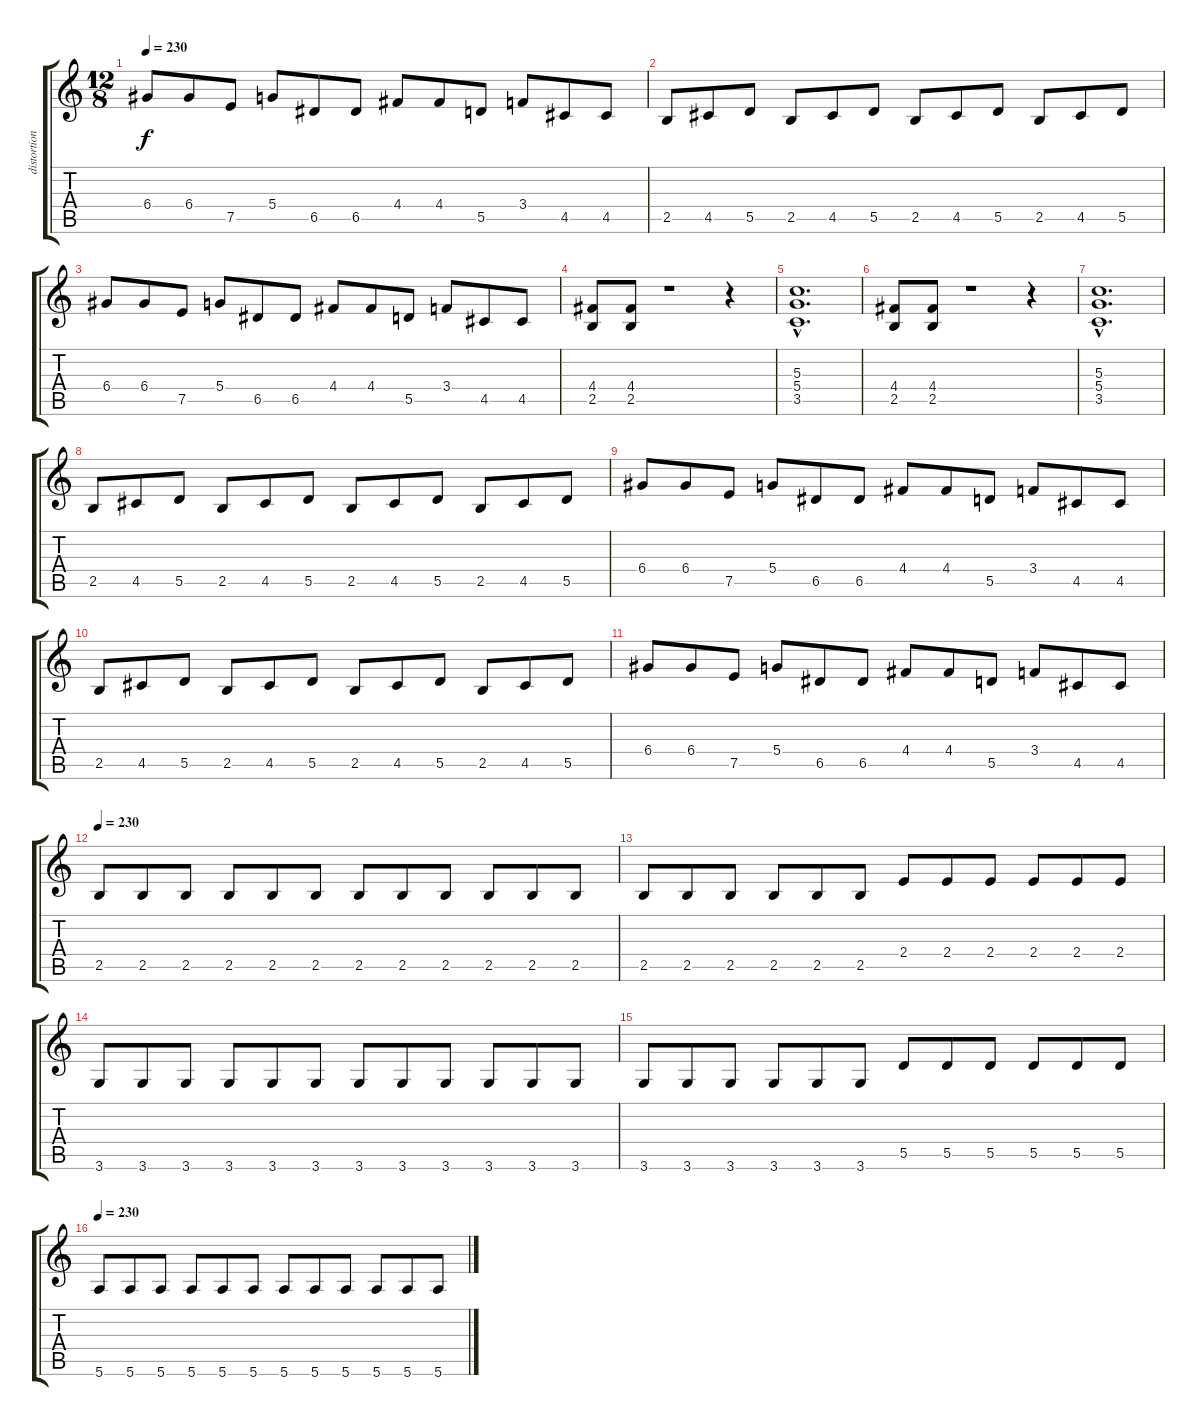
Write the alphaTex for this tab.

\track ("distortion" "distortion") {instrument distortionguitar}
\staff {score tabs}
\tuning (E4 B3 G3 D3 A2 E2) {hide}
\ts (12 8)
\tempo 230
\clef g2
\ks c
6.4.8{dy f} 6.4.8 7.5.8 5.4.8 6.5.8 6.5.8 4.4.8 4.4.8 5.5.8 3.4.8 4.5.8 4.5.8 |
2.5.8 4.5.8 5.5.8 2.5.8 4.5.8 5.5.8 2.5.8 4.5.8 5.5.8 2.5.8 4.5.8 5.5.8 |
6.4.8 6.4.8 7.5.8 5.4.8 6.5.8 6.5.8 4.4.8 4.4.8 5.5.8 3.4.8 4.5.8 4.5.8 |
(4.4 2.5).8 (4.4 2.5).8 r.1 r.4 |
(5.3{hac} 5.4{hac} 3.5{hac}).1{d} |
(4.4 2.5).8 (4.4 2.5).8 r.1 r.4 |
(5.3{hac} 5.4{hac} 3.5{hac}).1{d} |
2.5.8 4.5.8 5.5.8 2.5.8 4.5.8 5.5.8 2.5.8 4.5.8 5.5.8 2.5.8 4.5.8 5.5.8 |
6.4.8 6.4.8 7.5.8 5.4.8 6.5.8 6.5.8 4.4.8 4.4.8 5.5.8 3.4.8 4.5.8 4.5.8 |
2.5.8 4.5.8 5.5.8 2.5.8 4.5.8 5.5.8 2.5.8 4.5.8 5.5.8 2.5.8 4.5.8 5.5.8 |
6.4.8 6.4.8 7.5.8 5.4.8 6.5.8 6.5.8 4.4.8 4.4.8 5.5.8 3.4.8 4.5.8 4.5.8 |
\tempo 230
2.5.8 2.5.8 2.5.8 2.5.8 2.5.8 2.5.8 2.5.8 2.5.8 2.5.8 2.5.8 2.5.8 2.5.8 |
2.5.8 2.5.8 2.5.8 2.5.8 2.5.8 2.5.8 2.4.8 2.4.8 2.4.8 2.4.8 2.4.8 2.4.8 |
3.6.8 3.6.8 3.6.8 3.6.8 3.6.8 3.6.8 3.6.8 3.6.8 3.6.8 3.6.8 3.6.8 3.6.8 |
3.6.8 3.6.8 3.6.8 3.6.8 3.6.8 3.6.8 5.5.8 5.5.8 5.5.8 5.5.8 5.5.8 5.5.8 |
\tempo 230
5.6.8 5.6.8 5.6.8 5.6.8 5.6.8 5.6.8 5.6.8 5.6.8 5.6.8 5.6.8 5.6.8 5.6.8
